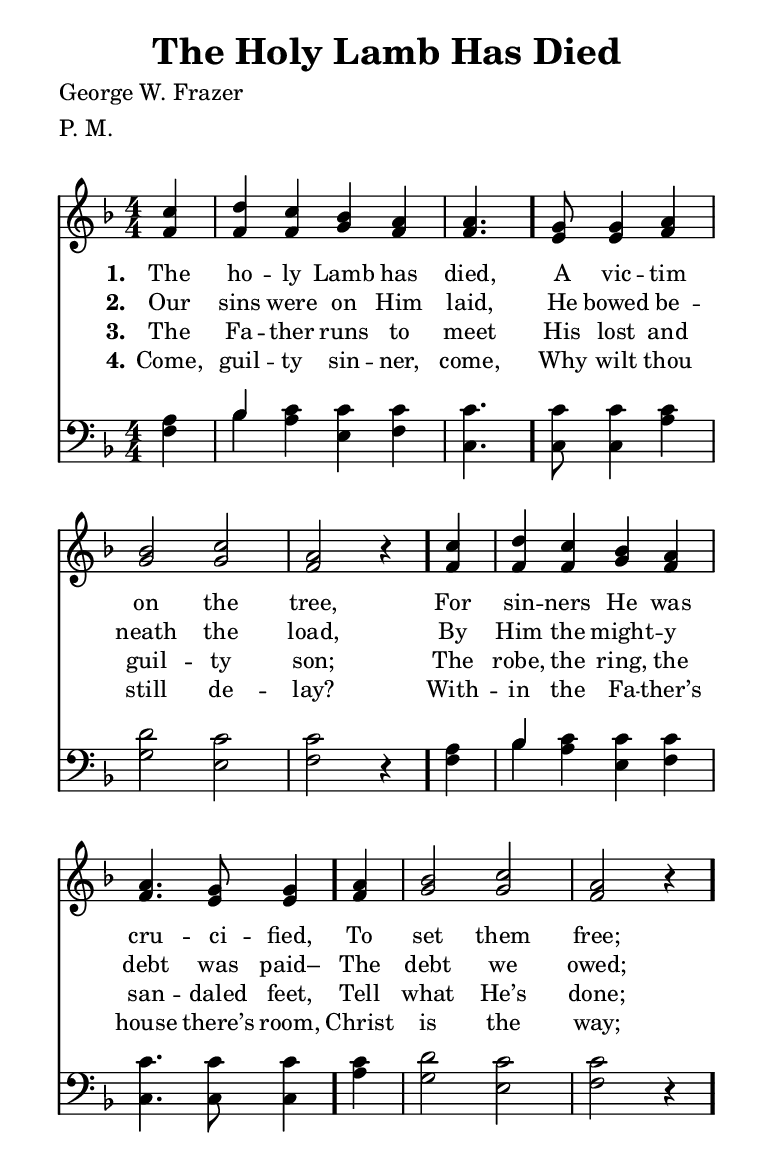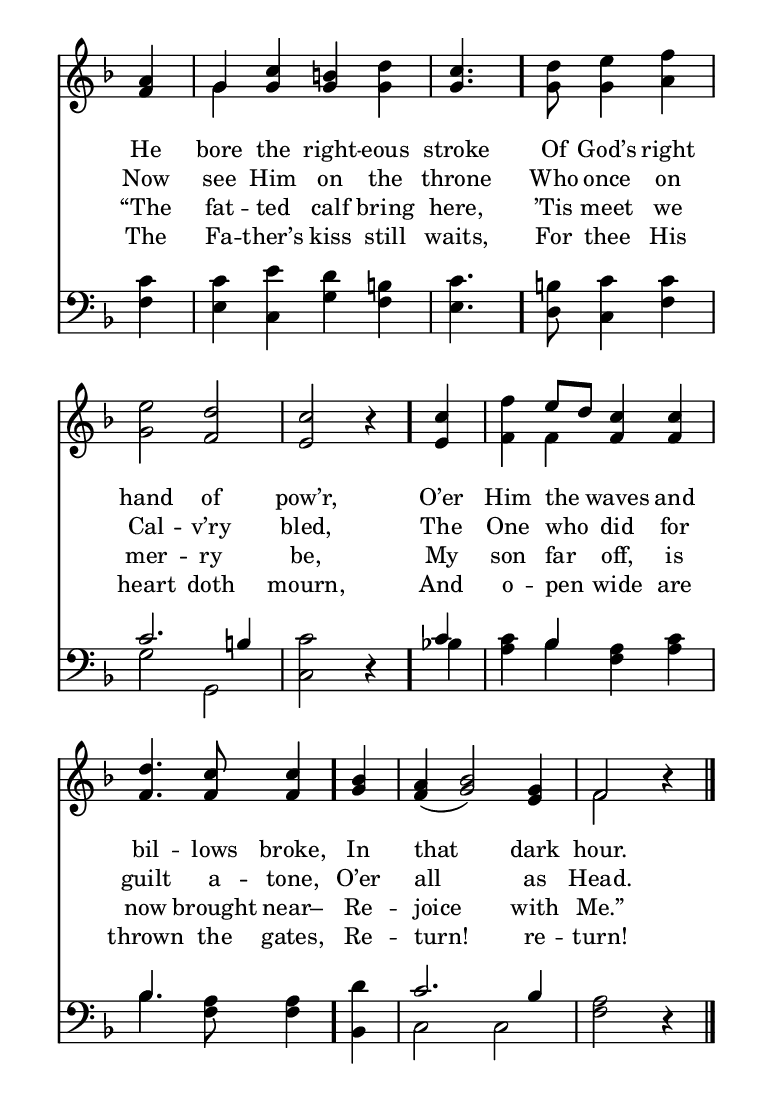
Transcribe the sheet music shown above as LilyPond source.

\include "common/global.ily"
\paper {
  \include "common/paper.ily"
}

\header{
  %gospel
  hymnnumber = "122"
  title = "The Holy Lamb Has Died"
  tunename = ""
  meter = "P. M."
  poet = "George W. Frazer"
  composer = ""
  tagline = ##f
}

% for fermata in MIDI
ta = { \tempo 4=80 }
tb = { \tempo 4=40 }

patternAA = { c4 | c4 c4      c4 c4 | c4. }
patternAB = { c4 | c4 c4      c4 c4 | c4. c8 c4 }
patternAC = { c4 | c4 c8[ c8] c4 c4 | c4. c8 c4 }

patternBA = { c8 c4 c4 | c2  c2 | c2 c4 }
patternBB = {       c4 | c2  c2 | c2 c4 }
patternBC = { c8 c4 c4 | c2. c4 | c2 c4 }
patternBD = {       c4 | c4( c2) c4 | c2 c4 }
patternBE = {       c4 | c2. c4 | c2 c4 }

global = {
  \include "common/overrides.ily"
  \override Staff.TimeSignature.style = #'numbered % original has `c`
  \time 4/4
  \override Score.MetronomeMark.transparent = ##t % hide all fermata changes too
  \ta
  \key f \major
  \partial 4
  \autoBeamOff
}

notesSoprano = {
\global
\relative c'' {

  \changePitch \patternAA { c | d c bes a | a }
  \changePitch \patternBA { g g a | bes c | a r }
  \changePitch \patternAB { c | d c bes a | a g g }
  \changePitch \patternBB { a | bes c | a r }

  \changePitch \patternAA { a | g c b d | c }
  \changePitch \patternBA { d e f | e d | c r }
  \changePitch \patternAC { c | f e d c c | d c c }
  \changePitch \patternBD { bes | a bes g | f r }

  \bar "|."

}
}

notesAlto = {
\global
\relative e' {

  \changePitch \patternAA { f | f f g f | f }
  \changePitch \patternBA { e e f | g g | f r }
  \changePitch \patternAB { f | f f g f | f e e }
  \changePitch \patternBB { f | g g | f r }

  \changePitch \patternAA { f | g g g g | g }
  \changePitch \patternBA { g g a | g f | e r }
  \changePitch \patternAB { e | f f f f | f f f }
  \changePitch \patternBD { g | f g e | f r }

}
}

notesTenor = {
\global
\relative a {

  \changePitch \patternAA { a | bes c c c | c }
  \changePitch \patternBA { c c c | d c | c r }
  \changePitch \patternAB { a | bes c c c | c c c }
  \changePitch \patternBB { c | d c | c r }

  \changePitch \patternAA { c | c e d b | c }
  \changePitch \patternBC { b c c | c b | c r }
  \changePitch \patternAB { c | c bes a c | bes a a }
  \changePitch \patternBE { d | c bes a r }

}
}

notesBass = {
\global
\relative f {

  \changePitch \patternAA { f | bes a e f | c }
  \changePitch \patternBA { c c a' | g e | f r }
  \changePitch \patternAB { f | bes a e f | c c c }
  \changePitch \patternBB { a' | g e | f r }

  \changePitch \patternAA { f | e c g' f | e }
  \changePitch \patternBA { d c f | g g, | c r }
  \changePitch \patternAB { bes'! | a bes f a | bes f f }
  \changePitch \patternBB { bes, | c c | f r }

}
}

wordsA = \lyricmode {
\set stanza = "1."

The ho -- ly Lamb has died, \bar "."
A vic -- tim on the tree, \bar "." \eogbreak
For sin -- ners He was cru -- ci -- fied, \bar "."
To set them free; \bar "." \eogbreak
He bore the right -- eous stroke \bar "."
Of God’s right hand of pow’r, \bar "." \eogbreak
O’er Him the waves and bil -- lows broke, \bar "."
In that dark hour. \bar "." \eogbreak

}

wordsB = \lyricmode {
\set stanza = "2."

Our sins were on Him laid,
He bowed be -- neath the load,
By Him the might -- y debt was paid–
The debt we owed;
Now see Him on the throne
Who once on Cal -- v’ry bled,
The One who did for guilt a -- tone,
O’er all as Head.

}

wordsC = \lyricmode {
\set stanza = "3."

The Fa -- ther runs to meet
His lost and guil -- ty son;
The robe, the ring, the san -- daled feet,
Tell what He’s done;
“The fat -- ted calf bring here,
’Tis meet we mer -- ry be,
My son far off, is now brought near–
Re -- joice with Me.”

}

wordsD = \lyricmode {
\set stanza = "4."

Come, guil -- ty sin -- ner, come,
Why wilt thou still de -- lay?
With -- in the Fa -- ther’s house there’s room,
Christ is the way;
The Fa -- ther’s kiss still waits,
For thee His heart doth mourn,
And o -- pen wide are thrown the gates,
Re -- turn! re -- turn!

}

\score {
  \context ChoirStaff <<
    \context Staff = upper <<
      \set Staff.autoBeaming = ##f
      \set ChoirStaff.systemStartDelimiter = #'SystemStartBar
      \set ChoirStaff.printPartCombineTexts = ##f
      \partcombine #'(2 . 9) \notesSoprano \notesAlto
      \context NullVoice = sopranos { \voiceOne << \notesSoprano >> }
      \context NullVoice = altos { \voiceTwo << \notesAlto >> }
      \context Lyrics = one   \lyricsto sopranos \wordsA
      \context Lyrics = two   \lyricsto sopranos \wordsB
      \context Lyrics = three \lyricsto sopranos \wordsC
      \context Lyrics = four  \lyricsto sopranos \wordsD
    >>
    \context Staff = men <<
      \set Staff.autoBeaming = ##f
      \clef bass
      \set ChoirStaff.printPartCombineTexts = ##f
      \partcombine #'(2 . 9) \notesTenor \notesBass
      \context NullVoice = tenors { \voiceOne << \notesTenor >> }
      \context NullVoice = basses { \voiceTwo << \notesBass >> }
    >>
  >>
  \layout {
    \include "common/layout.ily"
  }
  \midi{
    \include "common/midi.ily"
  }
}

\version "2.19.49"  % necessary for upgrading to future LilyPond versions.

% vi:set et ts=2 sw=2 ai nocindent syntax=lilypond:
